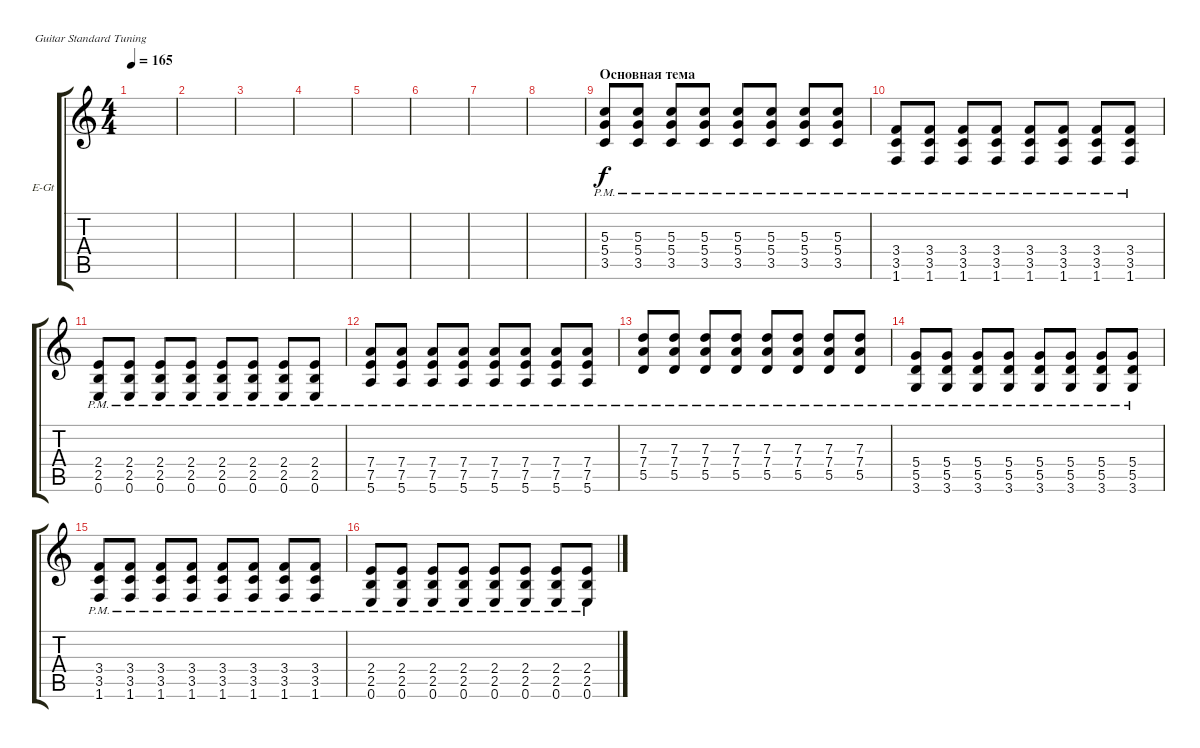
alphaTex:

\defaultSystemsLayout 4
\bracketExtendMode groupsimilarinstruments
\firstSystemTrackNameOrientation horizontal
\otherSystemsTrackNameOrientation horizontal
\track ("Dima Guitar" "E-Gt") {instrument distortionguitar}
\staff {score tabs}
\tuning (E4 B3 G3 D3 A2 E2)
\ts (4 4)
\tempo 165
\clef g2
\scale
0.487395
\ks c
|
\scale
0.256303 |
\scale
0.256303 |
\scale
0.333333 |
\scale
0.333333 |
\scale
0.333333 |
\scale
0.333333 |
\scale
0.333333 |
\section ("" "Основная тема")
\scale
0.333333 (3.5{pm} 5.4{pm} 5.3{pm}).8 (5.3{pm} 5.4{pm} 3.5{pm}).8 (3.5{pm} 5.4{pm} 5.3{pm}).8 (5.3{pm} 5.4{pm} 3.5{pm}).8 (3.5{pm} 5.4{pm} 5.3{pm}).8 (5.3{pm} 5.4{pm} 3.5{pm}).8 (3.5{pm} 5.4{pm} 5.3{pm}).8 (5.3{pm} 5.4{pm} 3.5{pm}).8 |
\scale
0.333333 (1.6{pm} 3.5{pm} 3.4{pm}).8 (1.6{pm} 3.5{pm} 3.4{pm}).8 (1.6{pm} 3.5{pm} 3.4{pm}).8 (1.6{pm} 3.5{pm} 3.4{pm}).8 (1.6{pm} 3.5{pm} 3.4{pm}).8 (1.6{pm} 3.5{pm} 3.4{pm}).8 (1.6{pm} 3.5{pm} 3.4{pm}).8 (1.6{pm} 3.5{pm} 3.4{pm}).8 |
\scale
0.333333 (0.6{pm} 2.5{pm} 2.4{pm}).8 (0.6{pm} 2.5{pm} 2.4{pm}).8 (0.6{pm} 2.5{pm} 2.4{pm}).8 (0.6{pm} 2.5{pm} 2.4{pm}).8 (0.6{pm} 2.5{pm} 2.4{pm}).8 (0.6{pm} 2.5{pm} 2.4{pm}).8 (0.6{pm} 2.5{pm} 2.4{pm}).8 (0.6{pm} 2.5{pm} 2.4{pm}).8 |
\scale
0.333333 (5.6{pm} 7.5{pm} 7.4{pm}).8 (5.6{pm} 7.5{pm} 7.4{pm}).8 (5.6{pm} 7.5{pm} 7.4{pm}).8 (5.6{pm} 7.5{pm} 7.4{pm}).8 (5.6{pm} 7.5{pm} 7.4{pm}).8 (5.6{pm} 7.5{pm} 7.4{pm}).8 (5.6{pm} 7.5{pm} 7.4{pm}).8 (5.6{pm} 7.5{pm} 7.4{pm}).8 |
\scale
0.333333 (5.5{pm} 7.4{pm} 7.3{pm}).8 (5.5{pm} 7.4{pm} 7.3{pm}).8 (5.5{pm} 7.4{pm} 7.3{pm}).8 (5.5{pm} 7.4{pm} 7.3{pm}).8 (5.5{pm} 7.4{pm} 7.3{pm}).8 (5.5{pm} 7.4{pm} 7.3{pm}).8 (5.5{pm} 7.4{pm} 7.3{pm}).8 (5.5{pm} 7.4{pm} 7.3{pm}).8 |
\scale
0.333333 (5.5{pm} 3.6{pm} 5.4{pm}).8 (3.6{pm} 5.5{pm} 5.4{pm}).8 (3.6{pm} 5.5{pm} 5.4{pm}).8 (3.6{pm} 5.5{pm} 5.4{pm}).8 (3.6{pm} 5.5{pm} 5.4{pm}).8 (3.6{pm} 5.5{pm} 5.4{pm}).8 (3.6{pm} 5.5{pm} 5.4{pm}).8 (3.6{pm} 5.5{pm} 5.4{pm}).8 |
\scale
0.333333 (1.6{pm} 3.5{pm} 3.4{pm}).8 (1.6{pm} 3.5{pm} 3.4{pm}).8 (1.6{pm} 3.5{pm} 3.4{pm}).8 (1.6{pm} 3.5{pm} 3.4{pm}).8 (1.6{pm} 3.5{pm} 3.4{pm}).8 (1.6{pm} 3.5{pm} 3.4{pm}).8 (1.6{pm} 3.5{pm} 3.4{pm}).8 (1.6{pm} 3.5{pm} 3.4{pm}).8 |
\scale
0.333333 (0.6{pm} 2.5{pm} 2.4{pm}).8 (0.6{pm} 2.5{pm} 2.4{pm}).8 (0.6{pm} 2.5{pm} 2.4{pm}).8 (0.6{pm} 2.5{pm} 2.4{pm}).8 (0.6{pm} 2.5{pm} 2.4{pm}).8 (0.6{pm} 2.5{pm} 2.4{pm}).8 (0.6{pm} 2.5{pm} 2.4{pm}).8 (0.6{pm} 2.5{pm} 2.4{pm}).8
